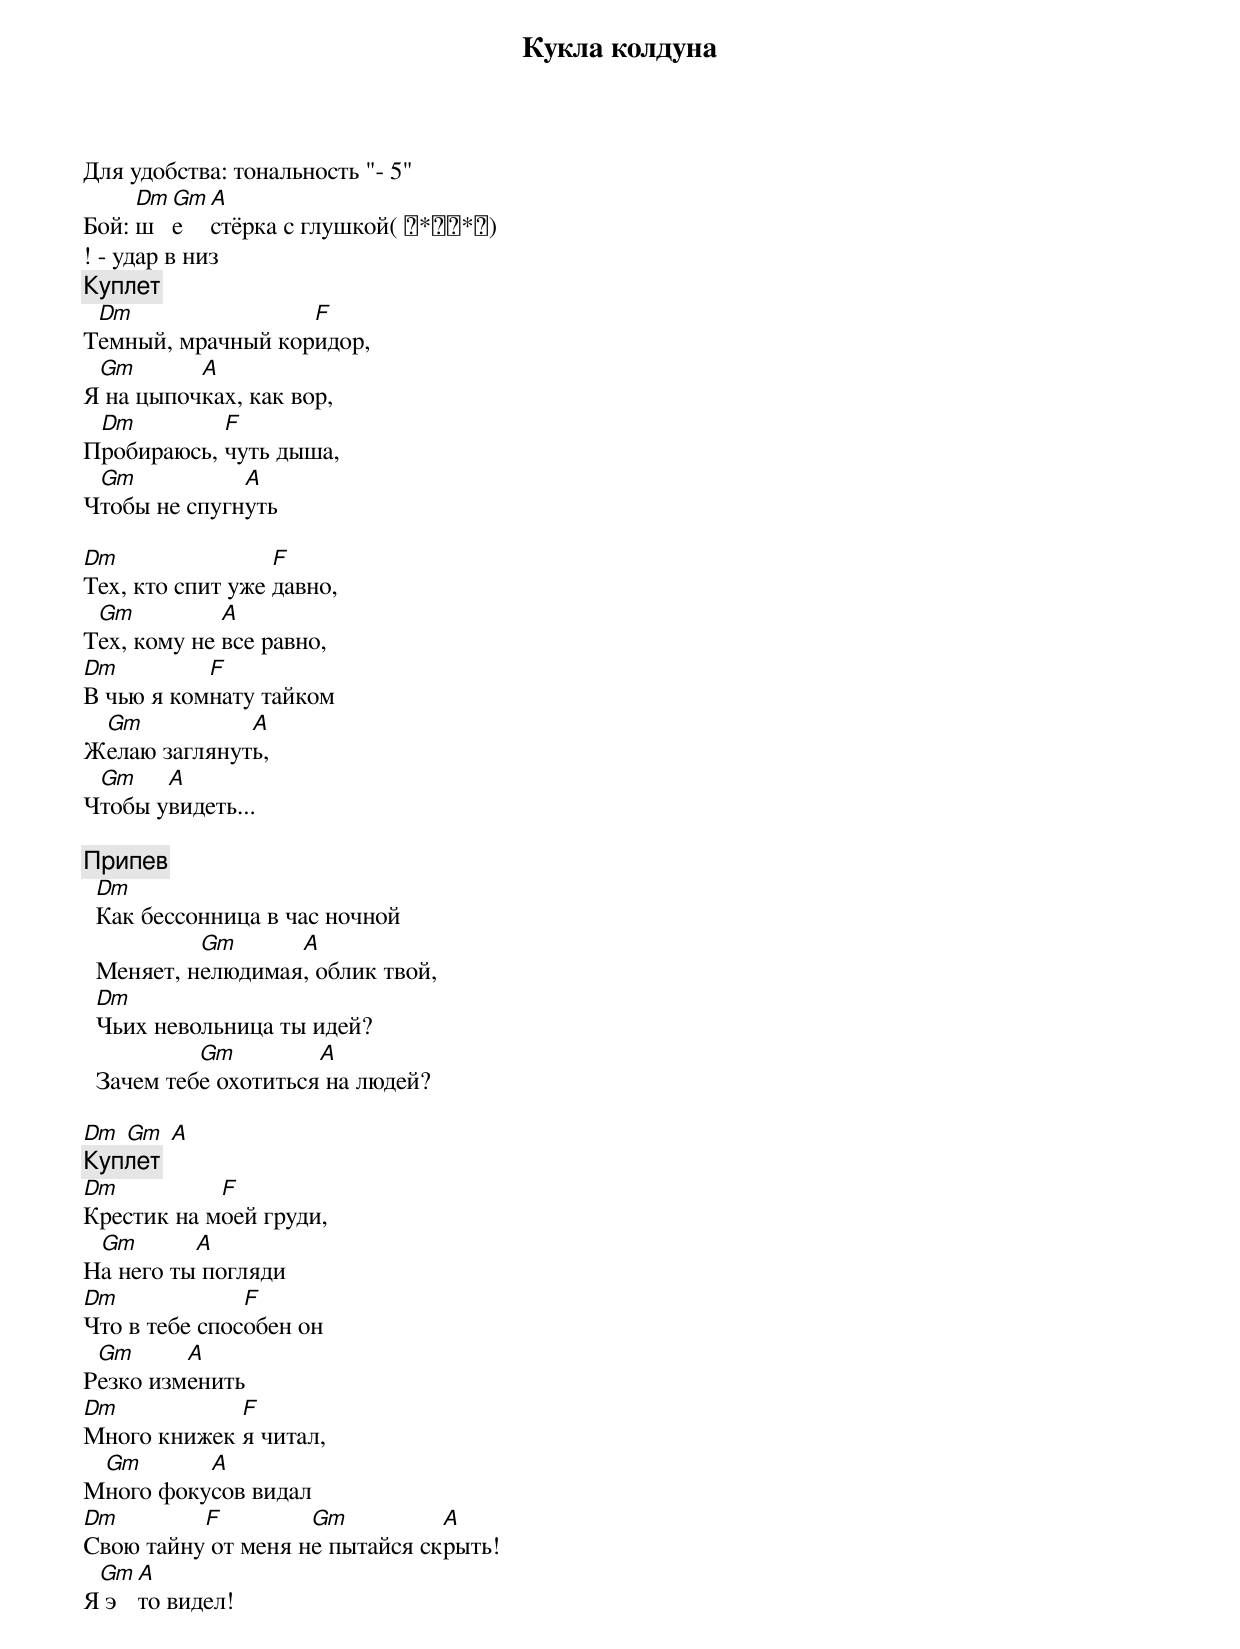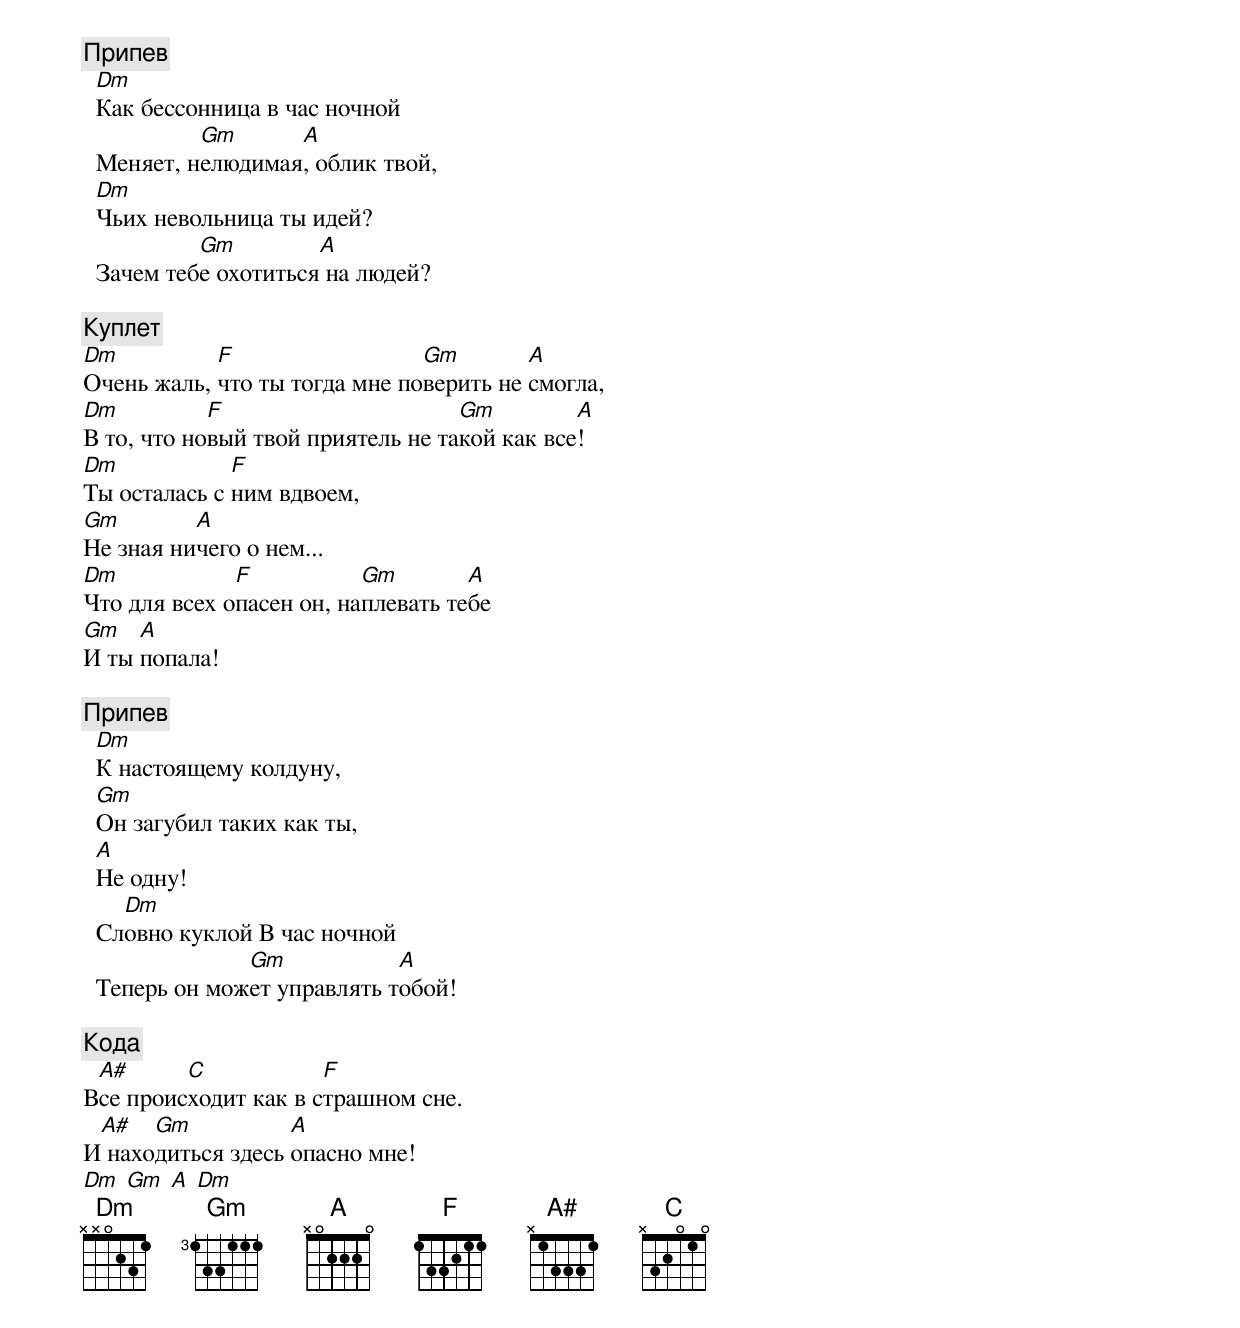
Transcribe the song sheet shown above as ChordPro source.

{title: Кукла колдуна}
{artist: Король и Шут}

Для удобства: тональность "- 5"
Бой: [Dm]ш[Gm]е[A]стёрка с глушкой( 🔻*🔺🔺*🔺)
! - удар в низ
{c: Куплет}
Т[Dm]емный, мрачный кор[F]идор,
Я[Gm] на цыпоч[A]ках, как вор,
П[Dm]робираюсь, [F]чуть дыша,
Ч[Gm]тобы не спугн[A]уть

[Dm]Тех, кто спит уже [F]давно,
Т[Gm]ех, кому не [A]все равно,
[Dm]В чью я ком[F]нату тайком
Ж[Gm]елаю заглянут[A]ь,
Ч[Gm]тобы у[A]видеть...

{c: Припев}
  [Dm]Как бессонница в час ночной
  Меняет, н[Gm]елюдимая[A], облик твой,
  [Dm]Чьих невольница ты идей?
  Зачем теб[Gm]е охотиться[A] на людей?

[Dm] [Gm] [A]
{c: Куплет}
[Dm]Крестик на м[F]оей груди,
Н[Gm]а него ты[A] погляди
[Dm]Что в тебе спос[F]обен он
Р[Gm]езко изм[A]енить
[Dm]Много книжек [F]я читал,
М[Gm]ного фоку[A]сов видал
[Dm]Свою тайну[F] от меня н[Gm]е пытайся ск[A]рыть!
Я[Gm] э[A]то видел!

{c: Припев}
  [Dm]Как бессонница в час ночной
  Меняет, н[Gm]елюдимая[A], облик твой,
  [Dm]Чьих невольница ты идей?
  Зачем теб[Gm]е охотиться[A] на людей?

{c: Куплет}
[Dm]Очень жаль, [F]что ты тогда мне по[Gm]верить не [A]смогла,
[Dm]В то, что но[F]вый твой приятель не та[Gm]кой как все[A]!
[Dm]Ты осталась с [F]ним вдвоем,
[Gm]Не зная ни[A]чего о нем...
[Dm]Что для всех о[F]пасен он, на[Gm]плевать те[A]бе
[Gm]И ты [A]попала!

{c: Припев}
  [Dm]К настоящему колдуну,
  [Gm]Он загубил таких как ты,
  [A]Не одну!
  Сл[Dm]овно куклой В час ночной
  Теперь он мож[Gm]ет управлять т[A]обой!

{c: Кода}
В[A#]се проис[C]ходит как в с[F]трашном сне.
И[A#] нахо[Gm]диться здесь [A]опасно мне!
[Dm] [Gm] [A] [Dm]
